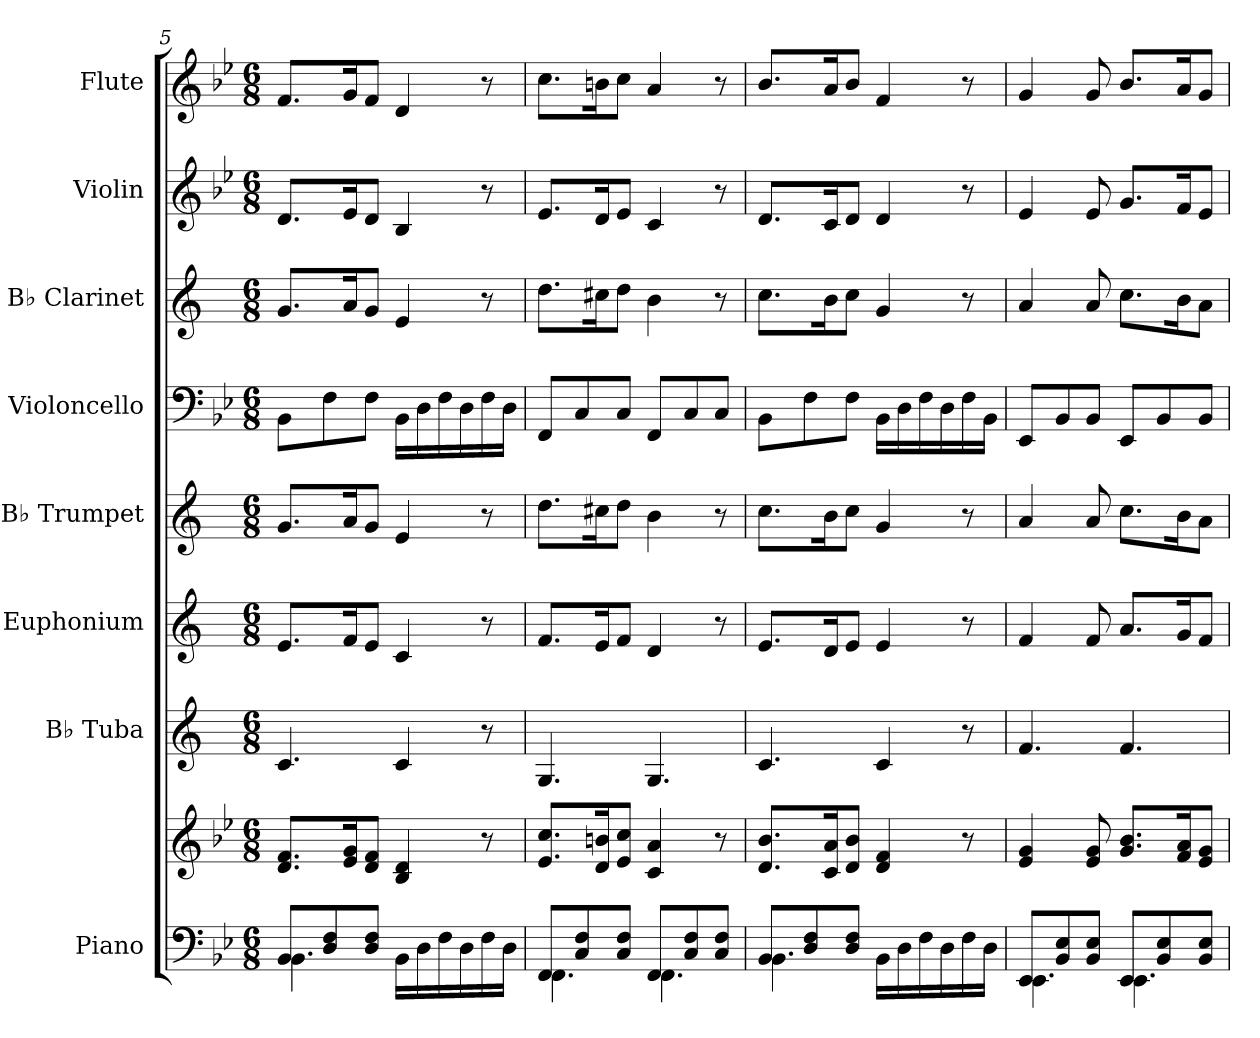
**kern	**kern	**kern	**kern	**kern	**kern	**kern	**kern	**kern
*part8	*part8	*part7	*part6	*part5	*part4	*part3	*part2	*part1
*staff9	*staff8	*staff7	*staff6	*staff5	*staff4	*staff3	*staff2	*staff1
*I"Piano	*	*I"B♭ Tuba	*I"Euphonium	*I"B♭ Trumpet	*I"Violoncello	*I"B♭ Clarinet	*I"Violin	*I"Flute
*I'Pno.	*	*I'B♭ Tb.	*	*I'B♭ Tpt.	*I'Vc.	*I'B♭ Cl.	*I'Vln.	*I'Fl.
*clefF4	*clefG2	*clefG2	*clefG2	*clefG2	*clefF4	*clefG2	*clefG2	*clefG2
*	*	*ITrd1c2	*ITrd1c2	*ITrd1c2	*	*ITrd1c2	*	*
*k[b-e-]	*k[b-e-]	*k[b-e-]	*k[b-e-]	*k[b-e-]	*k[b-e-]	*k[b-e-]	*k[b-e-]	*k[b-e-]
*M6/8	*M6/8	*M6/8	*M6/8	*M6/8	*M6/8	*M6/8	*M6/8	*M6/8
=5	=5	=5	=5	=5	=5	=5	=5	=5
*^	*	*	*	*	*	*	*	*
8BB-/L	4.BB-\	8.d/ 8.f/L	4.B-/	8.d/L	8.f/L	8BB-\L	8.f/L	8.d/L	8.f/L
8D/ 8F/	.	.	.	.	.	8F\	.	.	.
.	.	16e-/ 16g/K	.	16e-/K	16g/K	.	16g/K	16e-/K	16g/K
8D/ 8F/J	.	8d/ 8f/J	.	8d/J	8f/J	8F\J	8f/J	8d/J	8f/J
16BB-\LL	4.ryy	4B-/ 4d/	4B-/	4B-/	4d/	16BB-\LL	4d/	4B-/	4d/
16D\	.	.	.	.	.	16D\	.	.	.
16F\	.	.	.	.	.	16F\	.	.	.
16D\	.	.	.	.	.	16D\	.	.	.
16F\	.	8r	8r	8r	8r	16F\	8r	8r	8r
16D\JJ	.	.	.	.	.	16D\JJ	.	.	.
=6	=6	=6	=6	=6	=6	=6	=6	=6	=6
8FF/L	4.FF\	8.e-/ 8.cc/L	4.F/	8.e-/L	8.cc\L	8FF/L	8.cc\L	8.e-/L	8.cc\L
8C/ 8F/	.	.	.	.	.	8C/	.	.	.
.	.	16d/ 16bn/K	.	16d/K	16bn\K	.	16bn\K	16d/K	16bn\K
8C/ 8F/J	.	8e-/ 8cc/J	.	8e-/J	8cc\J	8C/J	8cc\J	8e-/J	8cc\J
8FF/L	4.FF\	4c/ 4a/	4.F/	4c/	4a\	8FF/L	4a\	4c/	4a/
8C/ 8F/	.	.	.	.	.	8C/	.	.	.
8C/ 8F/J	.	8r	.	8r	8r	8C/J	8r	8r	8r
!!LO:PB:g=z
=7	=7	=7	=7	=7	=7	=7	=7	=7	=7
8BB-/L	4.BB-\	8.d/ 8.b-/L	4.B-/	8.d/L	8.b-\L	8BB-\L	8.b-\L	8.d/L	8.b-/L
8D/ 8F/	.	.	.	.	.	8F\	.	.	.
.	.	16c/ 16a/K	.	16c/K	16a\K	.	16a\K	16c/K	16a/K
8D/ 8F/J	.	8d/ 8b-/J	.	8d/J	8b-\J	8F\J	8b-\J	8d/J	8b-/J
16BB-\LL	4.ryy	4d/ 4f/	4B-/	4d/	4f/	16BB-\LL	4f/	4d/	4f/
16D\	.	.	.	.	.	16D\	.	.	.
16F\	.	.	.	.	.	16F\	.	.	.
16D\	.	.	.	.	.	16D\	.	.	.
16F\	.	8r	8r	8r	8r	16F\	8r	8r	8r
16D\JJ	.	.	.	.	.	16BB-\JJ	.	.	.
=8	=8	=8	=8	=8	=8	=8	=8	=8	=8
8EE-/L	4.EE-\	4e-/ 4g/	4.e-/	4e-/	4g/	8EE-/L	4g/	4e-/	4g/
8BB-/ 8E-/	.	.	.	.	.	8BB-/	.	.	.
8BB-/ 8E-/J	.	8e-/ 8g/	.	8e-/	8g/	8BB-/J	8g/	8e-/	8g/
8EE-/L	4.EE-\	8.g/ 8.b-/L	4.e-/	8.g/L	8.b-\L	8EE-/L	8.b-\L	8.g/L	8.b-/L
8BB-/ 8E-/	.	.	.	.	.	8BB-/	.	.	.
.	.	16f/ 16a/K	.	16f/K	16a\K	.	16a\K	16f/K	16a/K
8BB-/ 8E-/J	.	8e-/ 8g/J	.	8e-/J	8g\J	8BB-/J	8g\J	8e-/J	8g/J
*v	*v	*	*	*	*	*	*	*	*
=	=	=	=	=	=	=	=	=
*-	*-	*-	*-	*-	*-	*-	*-	*-
